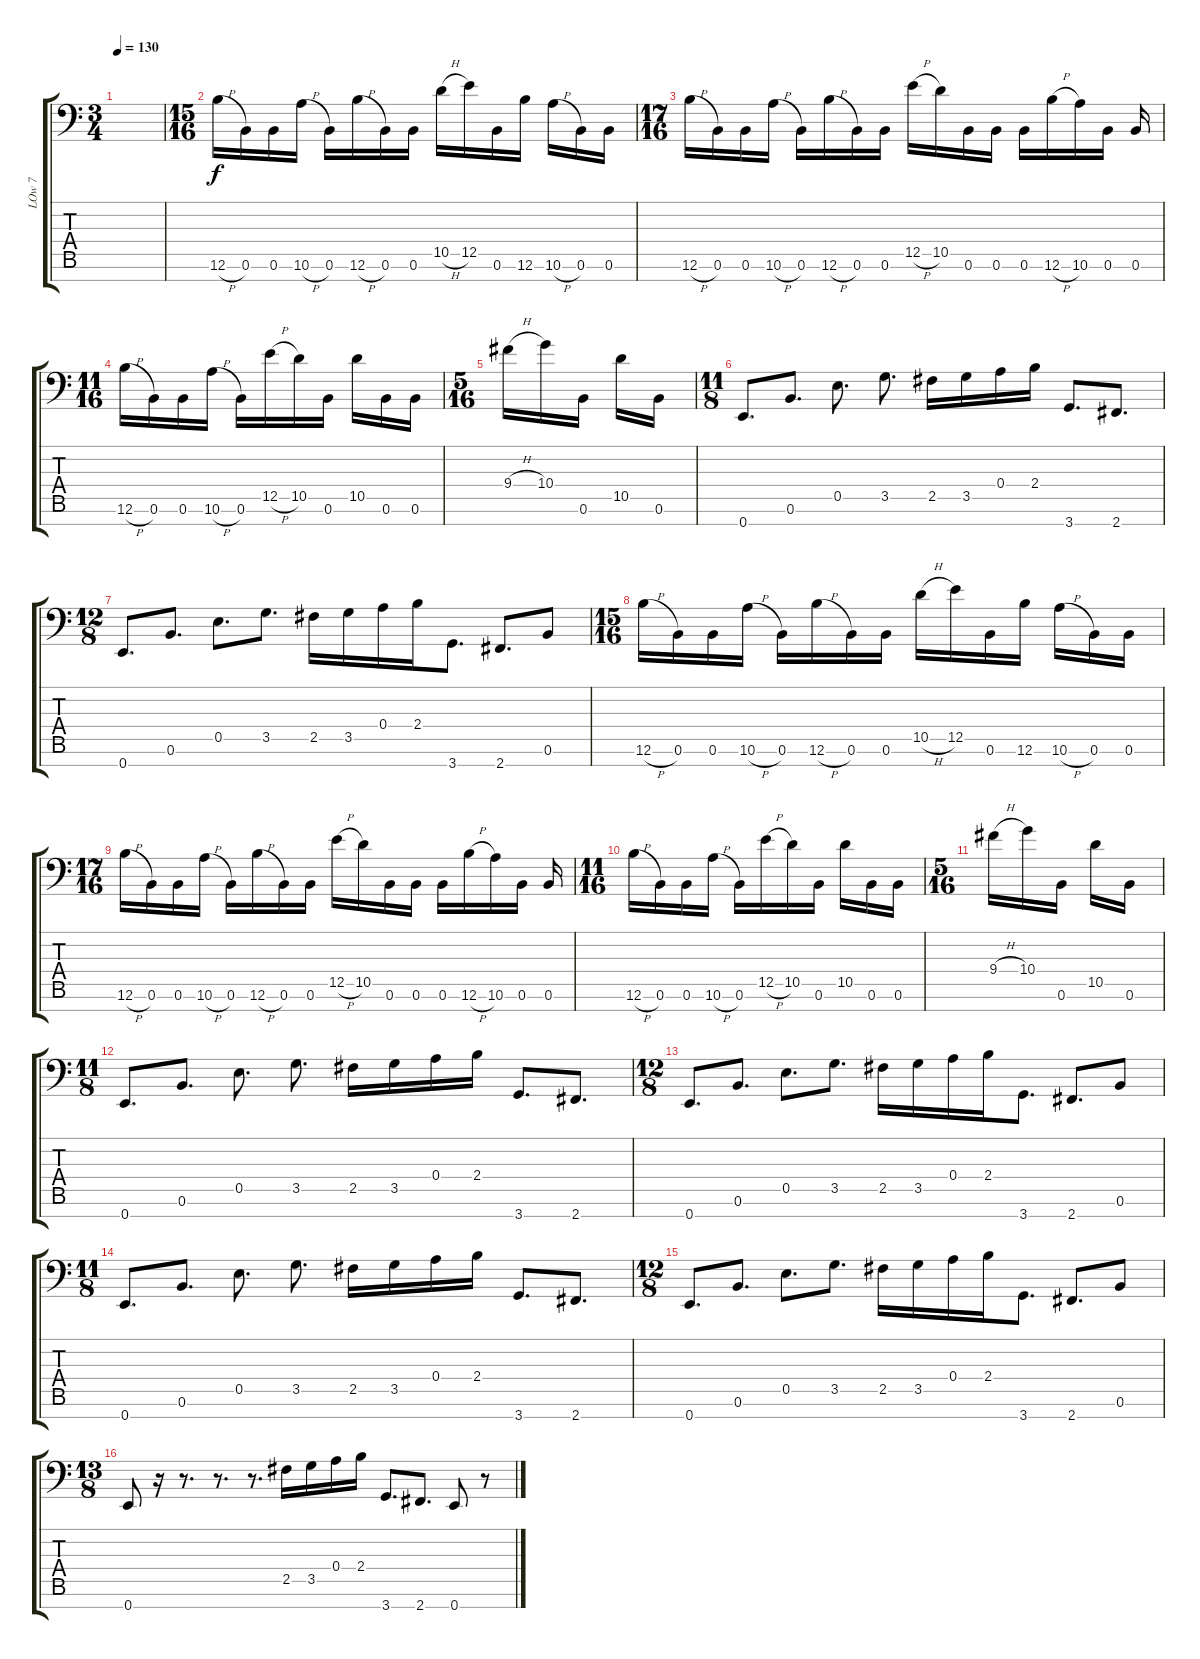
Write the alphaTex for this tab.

\track ("LOw 7" "LOw 7") {instrument distortionguitar}
\staff {score tabs}
\tuning (B3 G3 D3 A2 E2 B1 E1) {hide}
\ts (3 4)
\tempo 130
\clef f4
\ks c
|
\ts (15 16)
12.6{h}.16{volume 16 instrument distortionguitar} 0.6.16 0.6.16 10.6{h}.16 0.6.16 12.6{h}.16 0.6.16 0.6.16 10.5{h}.16 12.5.16 0.6.16 12.6.16 10.6{h}.16 0.6.16 0.6.16 |
\ts (17 16)
12.6{h}.16 0.6.16 0.6.16 10.6{h}.16 0.6.16 12.6{h}.16 0.6.16 0.6.16 12.5{h}.16 10.5.16 0.6.16 0.6.16 0.6.16 12.6{h}.16 10.6.16 0.6.16 0.6.16 |
\ts (11 16)
12.6{h}.16 0.6.16 0.6.16 10.6{h}.16 0.6.16 12.5{h}.16 10.5.16 0.6.16 10.5.16 0.6.16 0.6.16 |
\ts (5 16)
9.4{h}.16 10.4.16 0.6.16 10.5.16 0.6.16 |
\ts (11 8)
0.7.8{d} 0.6.8{d} 0.5.8{d} 3.5.8{d} 2.5.16 3.5.16 0.4.16 2.4.16 3.7.8{d} 2.7.8{d} |
\ts (12 8)
0.7.8{d} 0.6.8{d} 0.5.8{d} 3.5.8{d} 2.5.16 3.5.16 0.4.16 2.4.16 3.7.8{d} 2.7.8{d} 0.6.8 |
\ts (15 16)
12.6{h}.16{volume 16 instrument distortionguitar} 0.6.16 0.6.16 10.6{h}.16 0.6.16 12.6{h}.16 0.6.16 0.6.16 10.5{h}.16 12.5.16 0.6.16 12.6.16 10.6{h}.16 0.6.16 0.6.16 |
\ts (17 16)
12.6{h}.16 0.6.16 0.6.16 10.6{h}.16 0.6.16 12.6{h}.16 0.6.16 0.6.16 12.5{h}.16 10.5.16 0.6.16 0.6.16 0.6.16 12.6{h}.16 10.6.16 0.6.16 0.6.16 |
\ts (11 16)
12.6{h}.16 0.6.16 0.6.16 10.6{h}.16 0.6.16 12.5{h}.16 10.5.16 0.6.16 10.5.16 0.6.16 0.6.16 |
\ts (5 16)
9.4{h}.16 10.4.16 0.6.16 10.5.16 0.6.16 |
\ts (11 8)
0.7.8{d} 0.6.8{d} 0.5.8{d} 3.5.8{d} 2.5.16 3.5.16 0.4.16 2.4.16 3.7.8{d} 2.7.8{d} |
\ts (12 8)
0.7.8{d} 0.6.8{d} 0.5.8{d} 3.5.8{d} 2.5.16 3.5.16 0.4.16 2.4.16 3.7.8{d} 2.7.8{d} 0.6.8 |
\ts (11 8)
0.7.8{d} 0.6.8{d} 0.5.8{d} 3.5.8{d} 2.5.16 3.5.16 0.4.16 2.4.16 3.7.8{d} 2.7.8{d} |
\ts (12 8)
0.7.8{d} 0.6.8{d} 0.5.8{d} 3.5.8{d} 2.5.16 3.5.16 0.4.16 2.4.16 3.7.8{d} 2.7.8{d} 0.6.8 |
\ts (13 8)
0.7.8 r.16 r.8{d} r.8{d} r.8{d} 2.5.16 3.5.16 0.4.16 2.4.16 3.7.8{d} 2.7.8{d} 0.7.8 r.8
